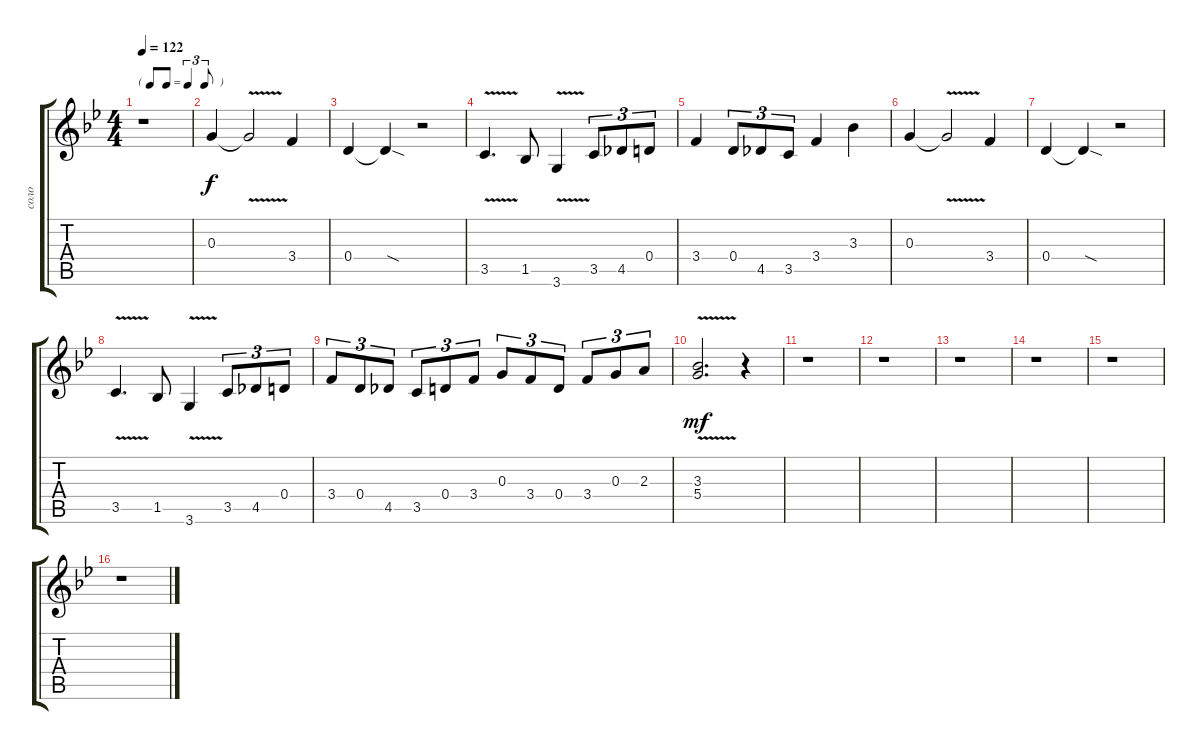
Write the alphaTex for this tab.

\track ("соло" "соло") {instrument overdrivenguitar}
\staff {score tabs}
\tuning (E4 B3 G3 D3 A2 E2) {hide}
\ts (4 4)
\tf triplet8th
\tempo 122
\clef g2
\ks gminor
r.1{dy f} |
0.3.4 0.3{v t}.2 3.4.4 |
0.4.4 0.4{sod t}.4 r.2 |
3.5{v}.4{d} 1.5.8 3.6{v}.4 3.5.8{tu (3 2)} 4.5.8{tu (3 2)} 0.4.8{tu (3 2)} |
3.4.4 0.4.8{tu (3 2)} 4.5.8{tu (3 2)} 3.5.8{tu (3 2)} 3.4.4 3.3.4 |
0.3.4 0.3{v t}.2 3.4.4 |
0.4.4 0.4{sod t}.4 r.2 |
3.5{v}.4{d} 1.5.8 3.6{v}.4 3.5.8{tu (3 2)} 4.5.8{tu (3 2)} 0.4.8{tu (3 2)} |
3.4.8{tu (3 2)} 0.4.8{tu (3 2)} 4.5.8{tu (3 2)} 3.5.8{tu (3 2)} 0.4.8{tu (3 2)} 3.4.8{tu (3 2)} 0.3.8{tu (3 2)} 3.4.8{tu (3 2)} 0.4.8{tu (3 2)} 3.4.8{tu (3 2)} 0.3.8{tu (3 2)} 2.3.8{tu (3 2)} |
(3.3{v} 5.4{v}).2{d dy mf} r.4 |
r.1 |
r.1 |
r.1 |
r.1 |
r.1 |
r.1
